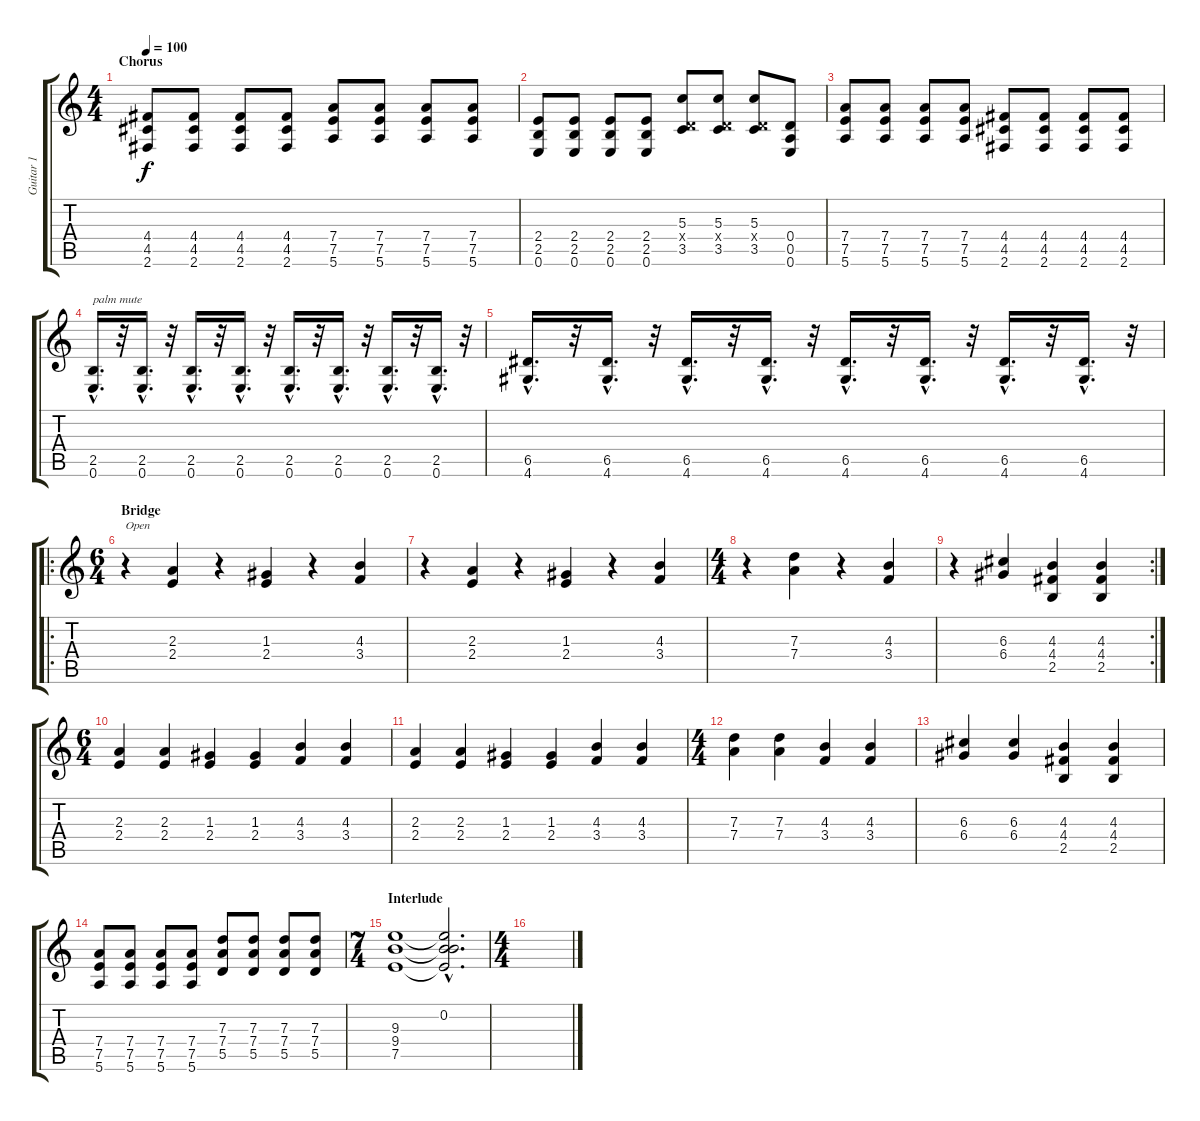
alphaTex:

\track ("Guitar 1" "Guitar 1") {instrument distortionguitar}
\staff {score tabs}
\tuning (E4 B3 G3 D3 A2 E2) {hide}
\ts (4 4)
\section ("" "Chorus")
\tempo 100
\clef g2
\ks c
(4.4 4.5 2.6).8{dy f} (4.4 4.5 2.6).8 (4.4 4.5 2.6).8 (4.4 4.5 2.6).8 (7.4 7.5 5.6).8 (7.4 7.5 5.6).8 (7.4 7.5 5.6).8 (7.4 7.5 5.6).8 |
(2.4 2.5 0.6).8 (2.4 2.5 0.6).8 (2.4 2.5 0.6).8 (2.4 2.5 0.6).8 (5.3 0.4{x} 3.5).8 (5.3 0.4{x} 3.5).8 (5.3 0.4{x} 3.5).8 (0.4 0.5 0.6).8 |
(7.4 7.5 5.6).8 (7.4 7.5 5.6).8 (7.4 7.5 5.6).8 (7.4 7.5 5.6).8 (4.4 4.5 2.6).8 (4.4 4.5 2.6).8 (4.4 4.5 2.6).8 (4.4 4.5 2.6).8 |
(2.5{hac} 0.6{hac}).16{d txt "palm mute"} r.32 (2.5{hac} 0.6{hac}).16{d} r.32 (2.5{hac} 0.6{hac}).16{d} r.32 (2.5{hac} 0.6{hac}).16{d} r.32 (2.5{hac} 0.6{hac}).16{d} r.32 (2.5{hac} 0.6{hac}).16{d} r.32 (2.5{hac} 0.6{hac}).16{d} r.32 (2.5{hac} 0.6{hac}).16{d} r.32 |
(6.5{hac} 4.6{hac}).16{d} r.32 (6.5{hac} 4.6{hac}).16{d} r.32 (6.5{hac} 4.6{hac}).16{d} r.32 (6.5{hac} 4.6{hac}).16{d} r.32 (6.5{hac} 4.6{hac}).16{d} r.32 (6.5{hac} 4.6{hac}).16{d} r.32 (6.5{hac} 4.6{hac}).16{d} r.32 (6.5{hac} 4.6{hac}).16{d} r.32 |
\ro
\ts (6 4)
\section ("" "Bridge")
r.4{txt "Open"} (2.3 2.4).4 r.4 (1.3 2.4).4 r.4 (4.3 3.4).4 |
r.4 (2.3 2.4).4 r.4 (1.3 2.4).4 r.4 (4.3 3.4).4 |
\ts (4 4)
r.4 (7.3 7.4).4 r.4 (4.3 3.4).4 |
\rc 2
r.4 (6.3 6.4).4 (4.3 4.4 2.5).4 (4.3 4.4 2.5).4 |
\ts (6 4)
(2.3 2.4).4 (2.3 2.4).4 (1.3 2.4).4 (1.3 2.4).4 (4.3 3.4).4 (4.3 3.4).4 |
(2.3 2.4).4 (2.3 2.4).4 (1.3 2.4).4 (1.3 2.4).4 (4.3 3.4).4 (4.3 3.4).4 |
\ts (4 4)
(7.3 7.4).4 (7.3 7.4).4 (4.3 3.4).4 (4.3 3.4).4 |
(6.3 6.4).4 (6.3 6.4).4 (4.3 4.4 2.5).4 (4.3 4.4 2.5).4 |
(7.4 7.5 5.6).8 (7.4 7.5 5.6).8 (7.4 7.5 5.6).8 (7.4 7.5 5.6).8 (7.3 7.4 5.5).8 (7.3 7.4 5.5).8 (7.3 7.4 5.5).8 (7.3 7.4 5.5).8 |
\ts (7 4)
\section ("" "Interlude")
(9.3 9.4 7.5).1{volume 8} (0.2{hac} 9.3{hac t} 9.4{hac t} 7.5{hac t}).2{d} |
\ts (4 4)
